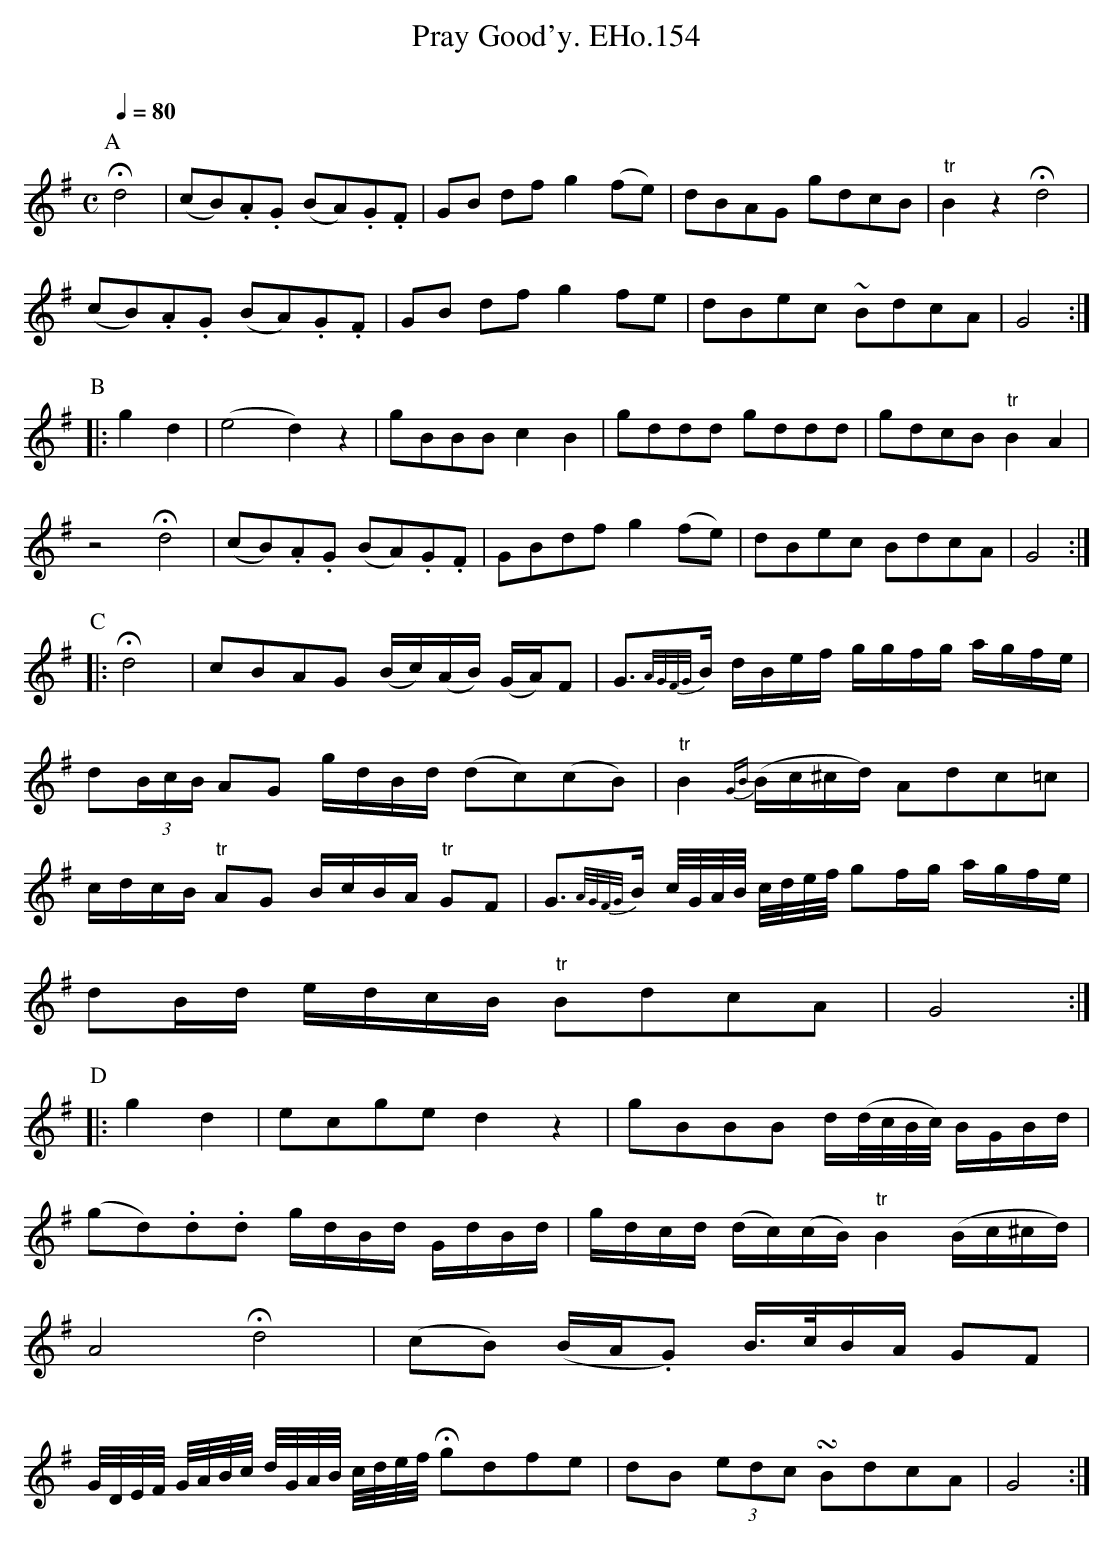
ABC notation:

X:1
T:Pray Good'y. EHo.154
M:C
L:1/8
Q:1/4=80
O:
K:G
P:A
!fermata!d4 | (cB).A.G (BA).G.F | GB df g2 (fe) | dBAG gdcB | "tr"B2z2 !fermata!d4 |
(cB).A.G (BA).G.F | GB df g2fe | dBec ~BdcA | G4 :|
P:B
|: g2d2 | (e4d2)z2 | gBBB c2B2 | gddd gddd | gdcB "tr"B2A2 |
z4!fermata!d4 | (cB).A.G (BA).G.F | GBdf g2(fe) | dBec BdcA | G4 :|
P:C
|: !fermata!d4 | cBAG (B/c/)(A/B/) (G/A/)F | G{A/G/F/G/}>B d/B/e/f/ g/g/f/g/ a/g/f/e/ |
d(3B/c/B/ AG g/d/B/d/ (dc)(cB) | "tr"B2{GB}(B/c/^c/d/) Adc=c |
c/d/c/B/ "tr"AG B/c/B/A/ "tr"GF | G{A/G/F/G/}>B c//G//A//B// c//d//e//f// gf/g/ a/g/f/e/ |
dB/d/ e/d/c/B/ "tr"BdcA | G4 :|
P:D
|: g2d2 | ecge d2z2 | gBBB d/(d//c//B//c//) B/G/B/d/ |
(gd).d.d g/d/B/d/ G/d/B/d/| g/d/c/d/ (d/c/)(c/B/)"tr"B2(B/c/^c/d/) |
A4!fermata!d4 |(cB) (B/A/.G) B/>c/B/A/ GF |
G//D//E//F// G//A//B//c// d//G//A//B// c//d//e//f// !fermata!gdfe |dB (3edc !turn!BdcA |G4:|
